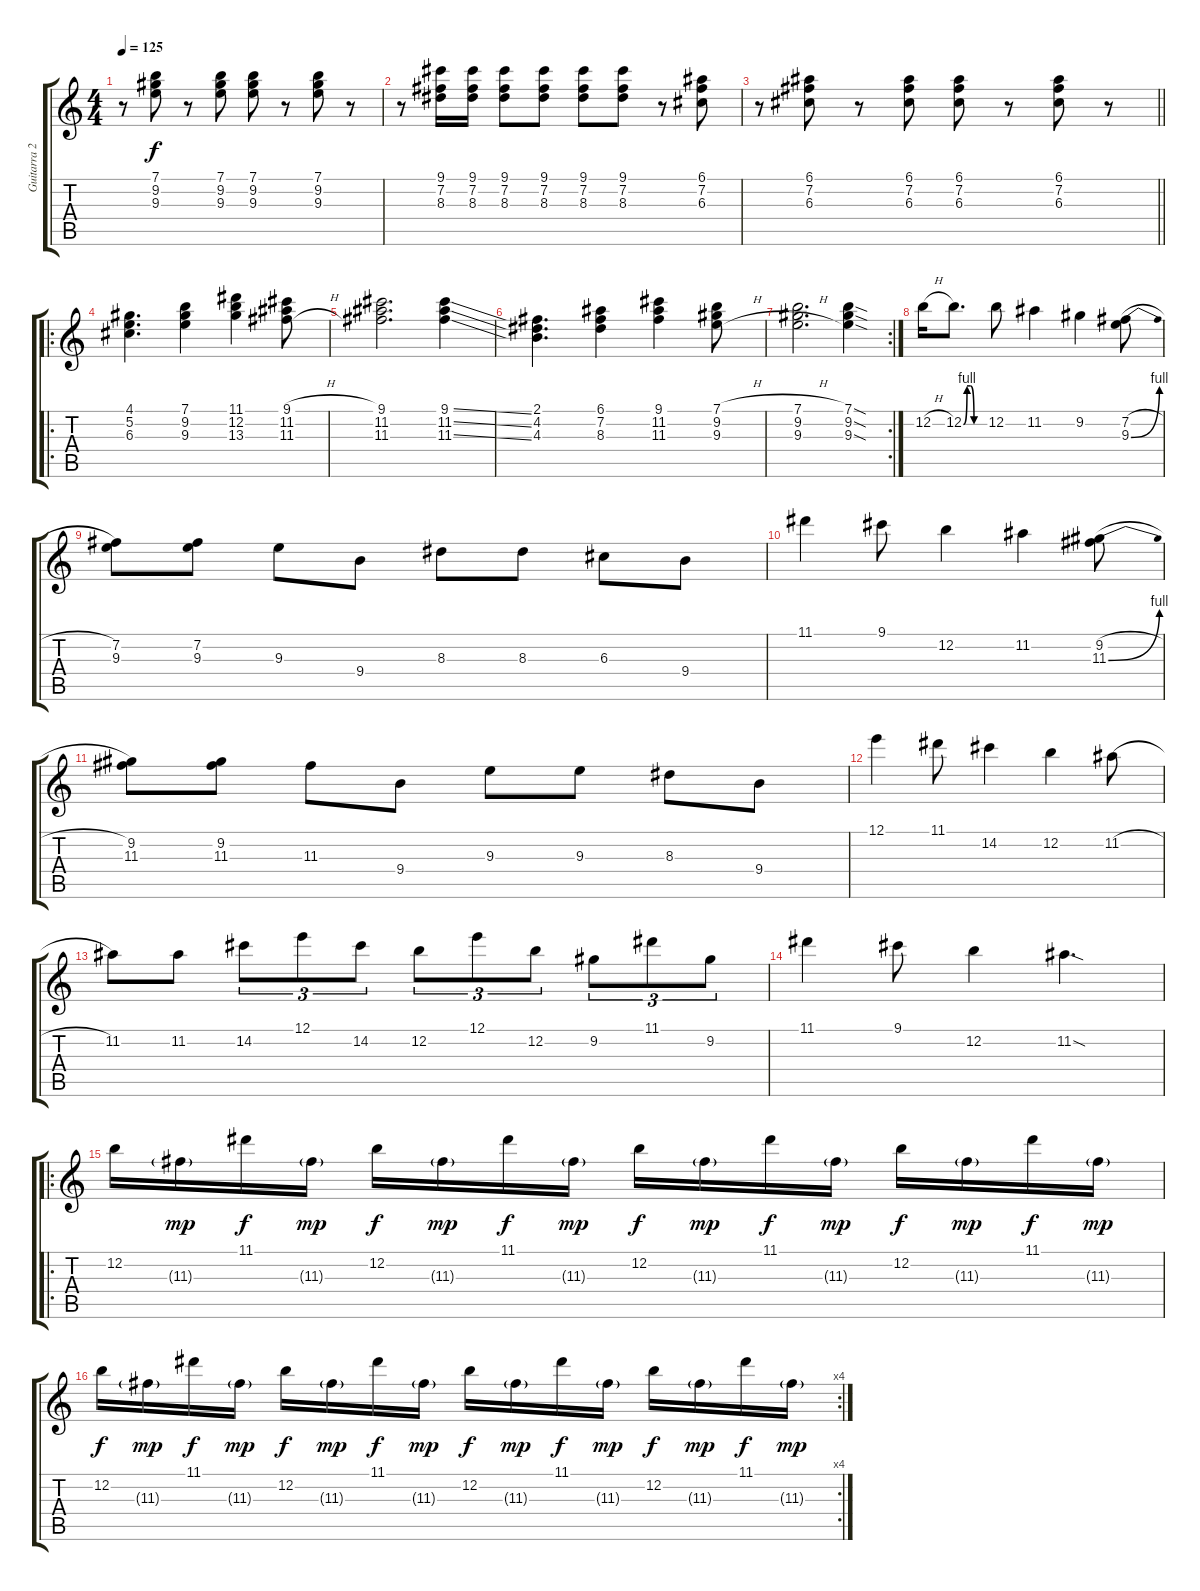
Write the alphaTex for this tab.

\track ("Guitarra 2" "Guitarra 2") {instrument overdrivenguitar}
\staff {score tabs}
\tuning (E4 B3 G3 D3 A2 E2) {hide}
\ts (4 4)
\tempo 125
\clef g2
\ks c
r.8{dy f} (7.1 9.2 9.3).8 r.8 (7.1 9.2 9.3).8 (7.1 9.2 9.3).8 r.8 (7.1 9.2 9.3).8 r.8 |
r.8 (9.1 7.2 8.3).16 (9.1 7.2 8.3).16 (9.1 7.2 8.3).8 (9.1 7.2 8.3).8 (9.1 7.2 8.3).8 (9.1 7.2 8.3).8 r.8 (6.1 7.2 6.3).8 |
\barLineRight lightlight
r.8 (6.1 7.2 6.3).8 r.8 (6.1 7.2 6.3).8 (6.1 7.2 6.3).8 r.8 (6.1 7.2 6.3).8 r.8 |
\ro
(4.1 5.2 6.3).4{d} (7.1 9.2 9.3).4 (11.1 12.2 13.3).4 (9.1{h} 11.2{h} 11.3{h}).8 |
(9.1 11.2 11.3).2{d} (9.1{ss} 11.2{ss} 11.3{ss}).4 |
(2.1 4.2 4.3).4{d} (6.1 7.2 8.3).4 (9.1 11.2 11.3).4 (7.1{h} 9.2{h} 9.3{h}).8 |
\rc 2
(7.1{h} 9.2{h} 9.3{h}).2{d} (7.1{sod} 9.2{sod} 9.3{sod}).4 |
12.2{h}.16 12.2{be (custom 0 0 10 4 20 4 30 0 60 0)}.8{d} 12.2.8 11.2.4 9.2.4 (7.2{h} 9.3{be (bend 0 0 60 4)}).8 |
(7.2 9.3).8 (7.2 9.3).8 9.3.8 9.4.8 8.3.8 8.3.8 6.3.8 9.4.8 |
11.1.4 9.1.8 12.2.4 11.2.4 (9.2{h} 11.3{be (bend 0 0 60 4)}).8 |
(9.2 11.3).8 (9.2 11.3).8 11.3.8 9.4.8 9.3.8 9.3.8 8.3.8 9.4.8 |
12.1.4 11.1.8 14.2.4 12.2.4 11.2{h}.8 |
11.2.8 11.2.8 14.2.8{tu (3 2)} 12.1.8{tu (3 2)} 14.2.8{tu (3 2)} 12.2.8{tu (3 2)} 12.1.8{tu (3 2)} 12.2.8{tu (3 2)} 9.2.8{tu (3 2)} 11.1.8{tu (3 2)} 9.2.8{tu (3 2)} |
11.1.4 9.1.8 12.2.4 11.2{sod}.4{d} |
\ro
12.2.16 11.3{g}.16{dy mp} 11.1.16{dy f} 11.3{g}.16{dy mp} 12.2.16{dy f} 11.3{g}.16{dy mp} 11.1.16{dy f} 11.3{g}.16{dy mp} 12.2.16{dy f} 11.3{g}.16{dy mp} 11.1.16{dy f} 11.3{g}.16{dy mp} 12.2.16{dy f} 11.3{g}.16{dy mp} 11.1.16{dy f} 11.3{g}.16{dy mp} |
\rc 4
12.2.16{dy f} 11.3{g}.16{dy mp} 11.1.16{dy f} 11.3{g}.16{dy mp} 12.2.16{dy f} 11.3{g}.16{dy mp} 11.1.16{dy f} 11.3{g}.16{dy mp} 12.2.16{dy f} 11.3{g}.16{dy mp} 11.1.16{dy f} 11.3{g}.16{dy mp} 12.2.16{dy f} 11.3{g}.16{dy mp} 11.1.16{dy f} 11.3{g}.16{dy mp}
